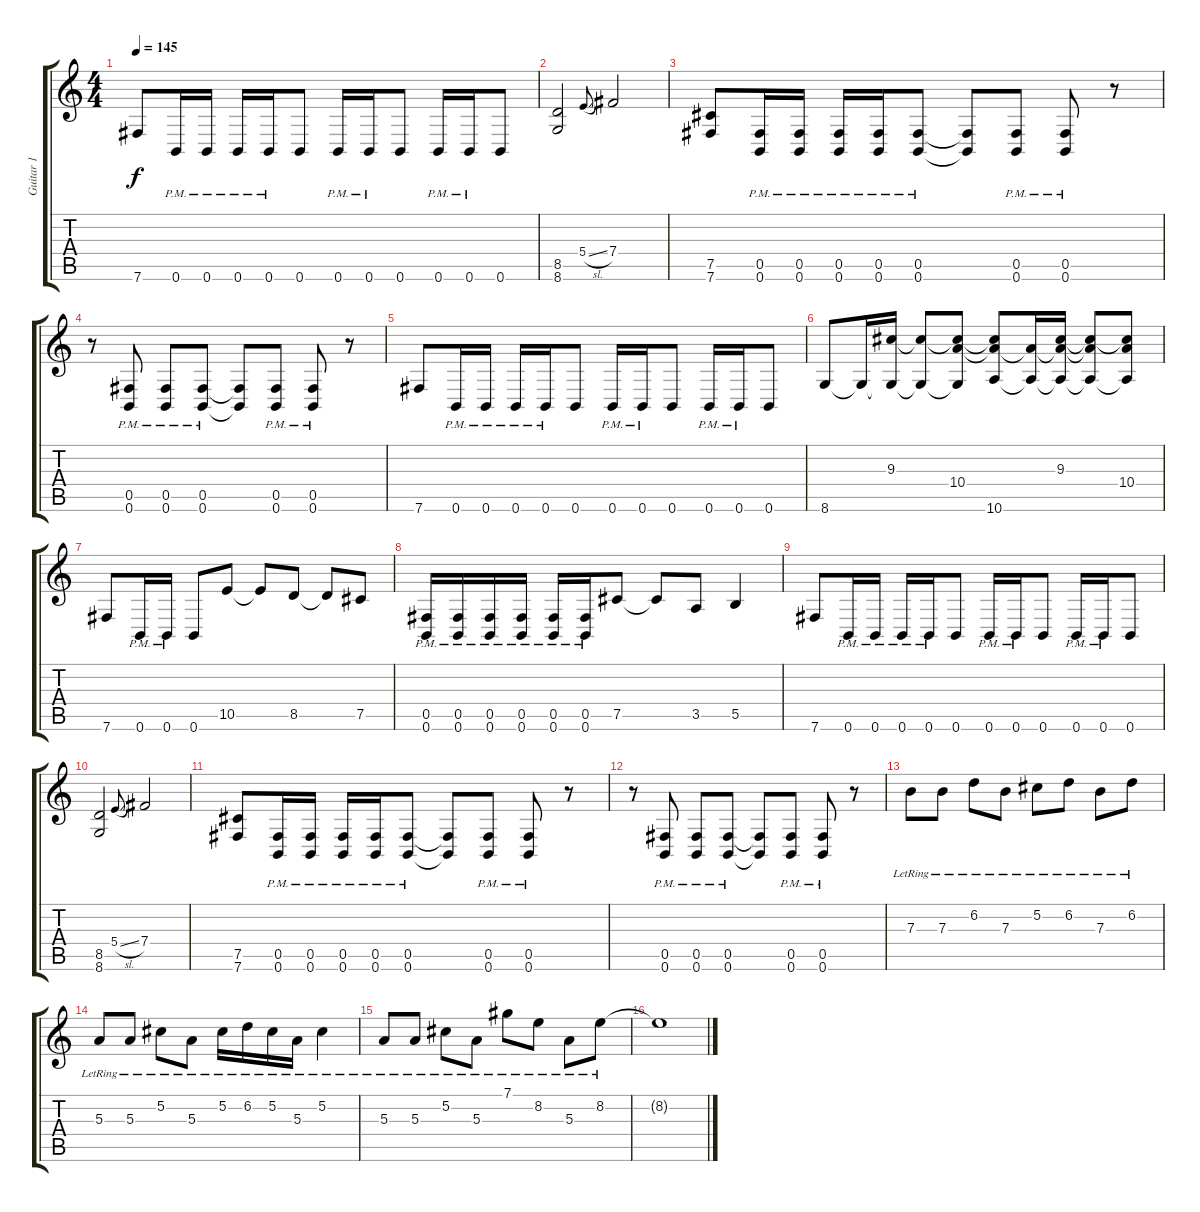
\track ("Guitar 1" "Guitar 1") {instrument distortionguitar}
\staff {score tabs}
\tuning (Db4 Ab3 E3 B2 Gb2 B1) {hide}
\ts (4 4)
\tempo 145
\clef g2
\ks c
7.6.8{dy f} 0.6{pm}.16 0.6{pm}.16 0.6{pm}.16 0.6{pm}.16 0.6.8 0.6{pm}.16 0.6{pm}.16 0.6.8 0.6{pm}.16 0.6{pm}.16 0.6.8 |
(8.5 8.6).2 5.4{sl}.8{gr onbeat} 7.4.2 |
(7.5 7.6).8 (0.5{pm} 0.6{pm}).16 (0.5{pm} 0.6{pm}).16 (0.5{pm} 0.6{pm}).16 (0.5{pm} 0.6{pm}).16 (0.5{pm} 0.6{pm}).8 (0.5{t} 0.6{t}).8 (0.5{pm} 0.6{pm}).8 (0.5{pm} 0.6{pm}).8 r.8 |
r.8 (0.5{pm} 0.6{pm}).8 (0.5{pm} 0.6{pm}).8 (0.5{pm} 0.6{pm}).8 (0.5{t} 0.6{t}).8 (0.5{pm} 0.6{pm}).8 (0.5{pm} 0.6{pm}).8 r.8 |
7.6.8 0.6{pm}.16 0.6{pm}.16 0.6{pm}.16 0.6{pm}.16 0.6.8 0.6{pm}.16 0.6{pm}.16 0.6.8 0.6{pm}.16 0.6{pm}.16 0.6.8 |
8.6.8 8.6{t}.16 (9.3 8.6{t}).16 (9.3{t} 8.6{t}).8 (9.3{t} 10.4 8.6{t}).8 (9.3{t} 10.4{t} 10.6).8 (10.4{t} 10.6{t}).16 (9.3 10.4{t} 10.6{t}).16 (9.3{t} 10.4{t} 10.6{t}).8 (9.3{t} 10.4 10.6{t}).8 |
7.6.8 0.6{pm}.16 0.6{pm}.16 0.6.8 10.5.8 10.5{t}.8 8.5.8 8.5{t}.8 7.5.8 |
(0.5{pm} 0.6{pm}).16 (0.5{pm} 0.6{pm}).16 (0.5{pm} 0.6{pm}).16 (0.5{pm} 0.6{pm}).16 (0.5{pm} 0.6{pm}).16 (0.5{pm} 0.6{pm}).16 7.5.8 7.5{t}.8 3.5.8 5.5.4 |
7.6.8 0.6{pm}.16 0.6{pm}.16 0.6{pm}.16 0.6{pm}.16 0.6.8 0.6{pm}.16 0.6{pm}.16 0.6.8 0.6{pm}.16 0.6{pm}.16 0.6.8 |
(8.5 8.6).2 5.4{sl}.8{gr onbeat} 7.4.2 |
(7.5 7.6).8 (0.5{pm} 0.6{pm}).16 (0.5{pm} 0.6{pm}).16 (0.5{pm} 0.6{pm}).16 (0.5{pm} 0.6{pm}).16 (0.5{pm} 0.6{pm}).8 (0.5{t} 0.6{t}).8 (0.5{pm} 0.6{pm}).8 (0.5{pm} 0.6{pm}).8 r.8 |
r.8 (0.5{pm} 0.6{pm}).8 (0.5{pm} 0.6{pm}).8 (0.5{pm} 0.6{pm}).8 (0.5{t} 0.6{t}).8 (0.5{pm} 0.6{pm}).8 (0.5{pm} 0.6{pm}).8 r.8 |
7.3{lr}.8{balance 8 instrument electricguitarclean} 7.3{lr}.8 6.2{lr}.8 7.3{lr}.8 5.2{lr}.8 6.2{lr}.8 7.3{lr}.8 6.2{lr}.8 |
5.3{lr}.8 5.3{lr}.8 5.2{lr}.8 5.3{lr}.8 5.2{lr}.16 6.2{lr}.16 5.2{lr}.16 5.3{lr}.16 5.2{lr}.4 |
5.3{lr}.8 5.3{lr}.8 5.2{lr}.8 5.3{lr}.8 7.1{lr}.8 8.2{lr}.8 5.3{lr}.8 8.2{lr}.8 |
8.2{t}.1
